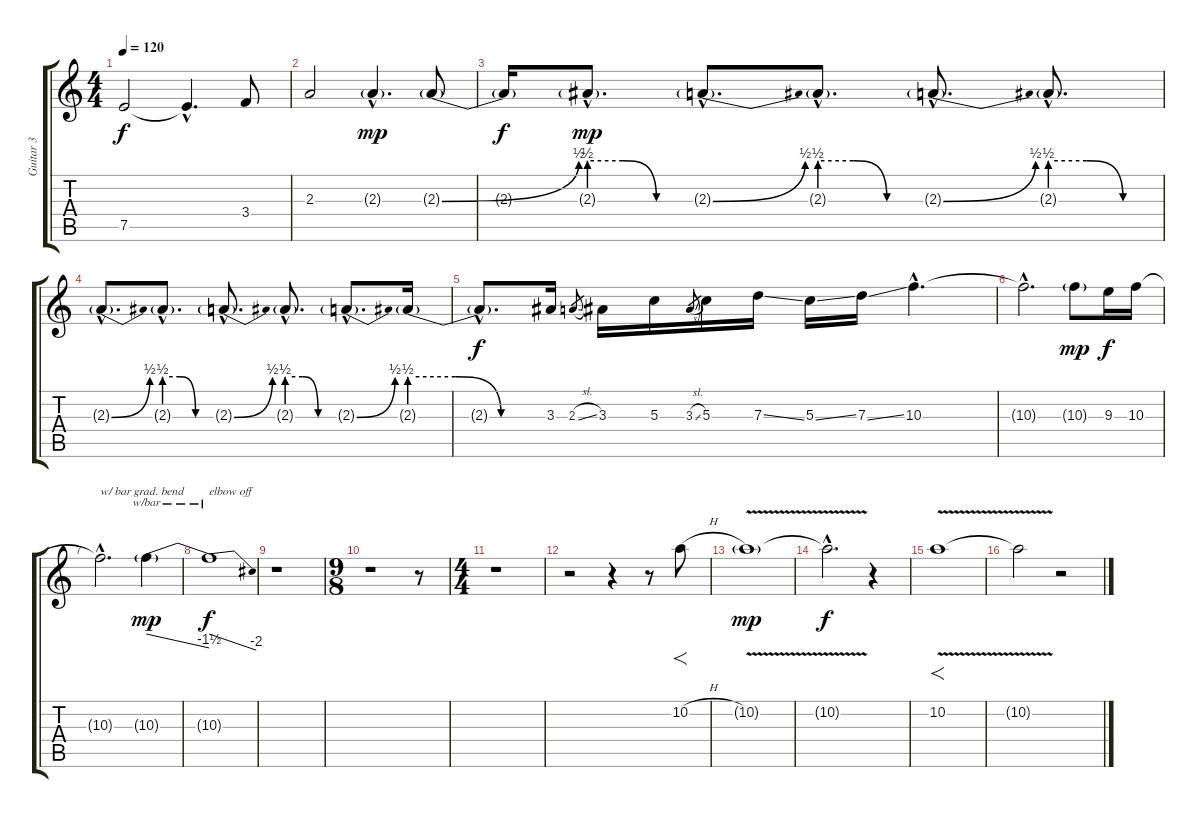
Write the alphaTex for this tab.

\track ("Guitar 3" "Guitar 3") {instrument overdrivenguitar}
\staff {score tabs}
\tuning (E4 B3 G3 D3 A2 E2) {hide}
\ts (4 4)
\tempo 120
\clef g2
\ks c
7.5.2{dy f} 7.5{hac t}.4{d} 3.4.8 |
2.3.2 2.3{g hac}.4{d dy mp} 2.3{be (bend 0 0 60 2) g}.8 |
2.3{t}.16{dy f} 2.3{be (custom 0 2 20 2 40 0 60 0) g hac}.8{d dy mp} 2.3{be (bend 0 0 60 2) g hac}.8{d} 2.3{be (custom 0 2 20 2 40 0 60 0) g hac}.8{d} 2.3{be (bend 0 0 60 2) g hac}.8{d} 2.3{be (custom 0 2 20 2 40 0 60 0) g hac}.8{d} |
2.3{be (bend 0 0 60 2) g hac}.8{d} 2.3{be (custom 0 2 20 2 40 0 60 0) g hac}.8{d} 2.3{be (bend 0 0 60 2) g hac}.8{d} 2.3{be (custom 0 2 20 2 40 0 60 0) g hac}.8{d} 2.3{be (bend 0 0 60 2) g hac}.8{d} 2.3{be (custom 0 2 20 2 40 0 60 0) g}.16 |
2.3{hac t}.8{d dy f} 3.3.16 2.3{sl}.8{gr} 3.3.16 5.3.16 3.3{sl}.8{gr} 5.3.16 7.3{ss}.16 5.3{ss}.16 7.3{ss}.16 10.3{hac}.4{d} |
10.3{hac t}.2{d} 10.3{g}.8{dy mp} 9.3.16{dy f} 10.3.16 |
10.3{hac t}.2{d txt "w/ bar grad. bend"} 10.3{g}.4{tbe (dive default 0 0 60 -6) dy mp} |
10.3{t}.1{tbe (dive default 0 0 60 -8) txt "elbow off" dy f} |
r.1 |
\ts (9 8)
r.1 r.8 |
\ts (4 4)
r.1 |
r.2 r.4 r.8 10.2{h}.8{f} |
10.2{v g}.1{dy mp} |
10.2{hac t}.2{d dy f} r.4 |
10.2{v}.1{f} |
10.2{t}.2 r.2
